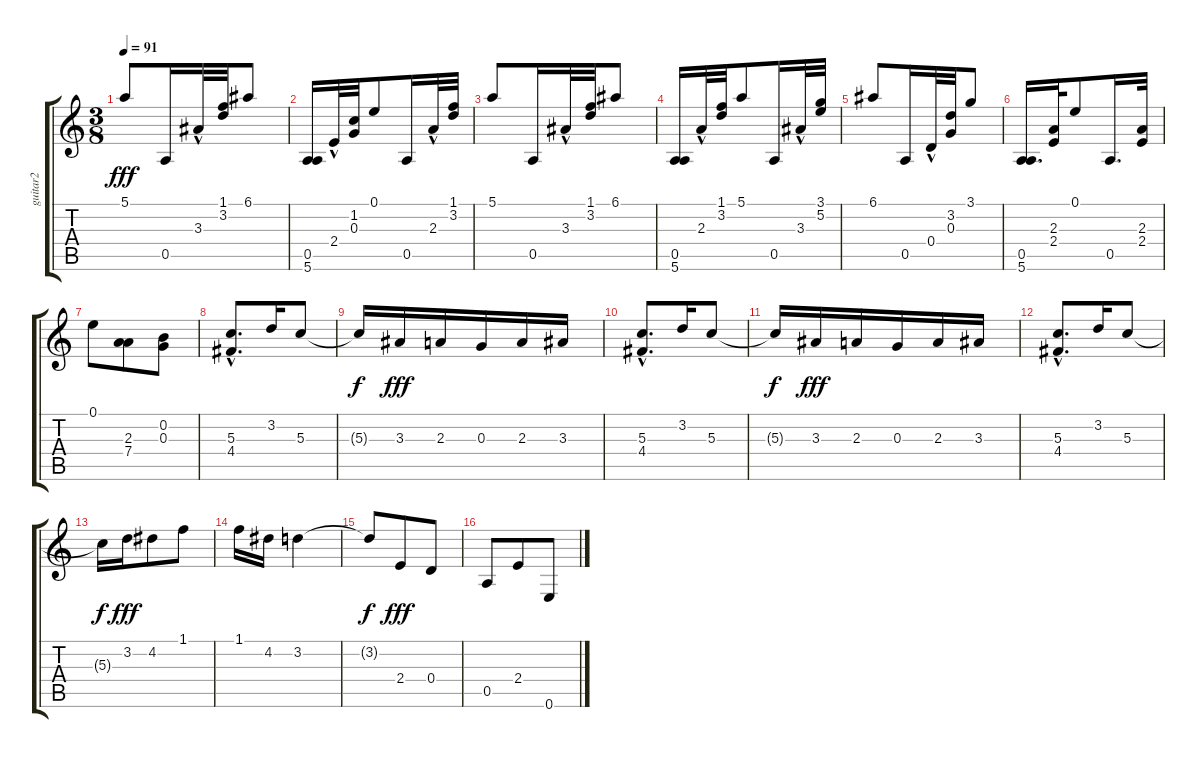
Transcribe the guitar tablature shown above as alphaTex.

\track ("guitar2" "guitar2") {instrument acousticguitarnylon}
\staff {score tabs}
\tuning (E4 B3 G3 D3 A2 E2) {hide}
\ts (3 8)
\tempo 91
\clef g2
\ks c
5.1.8{dy fff} 0.5.16 3.3{hac}.32 (1.1 3.2).32 6.1.8 |
(0.5 5.6).16 2.4{hac}.32 (1.2 0.3).32 0.1.8 0.5.16 2.3{hac}.32 (1.1 3.2).32 |
5.1.8 0.5.16 3.3{hac}.32 (1.1 3.2).32 6.1.8 |
(0.5 5.6).16 2.3{hac}.32 (1.1 3.2).32 5.1.8 0.5.16 3.3{hac}.32 (3.1 5.2).32 |
6.1.8 0.5.16 0.4{hac}.32 (3.2 0.3).32 3.1.8 |
(0.5 5.6).16{d} (2.3 2.4).32 0.1.8 0.5.16{d} (2.3 2.4).32 |
0.1.8 (2.3 7.4).8 (0.2 0.3).8 |
(5.3{hac} 4.4).8{d} 3.2.16 5.3.8 |
5.3{t}.16{dy f} 3.3.16{dy fff} 2.3.16 0.3.16 2.3.16 3.3.16 |
(5.3{hac} 4.4).8{d} 3.2.16 5.3.8 |
5.3{t}.16{dy f} 3.3.16{dy fff} 2.3.16 0.3.16 2.3.16 3.3.16 |
(5.3{hac} 4.4).8{d} 3.2.16 5.3.8 |
5.3{t}.16{dy f} 3.2.16{dy fff} 4.2.8 1.1.8 |
1.1.16 4.2.16 3.2.4 |
3.2{t}.8{dy f} 2.4.8{dy fff} 0.4.8 |
0.5.8 2.4.8 0.6.8
